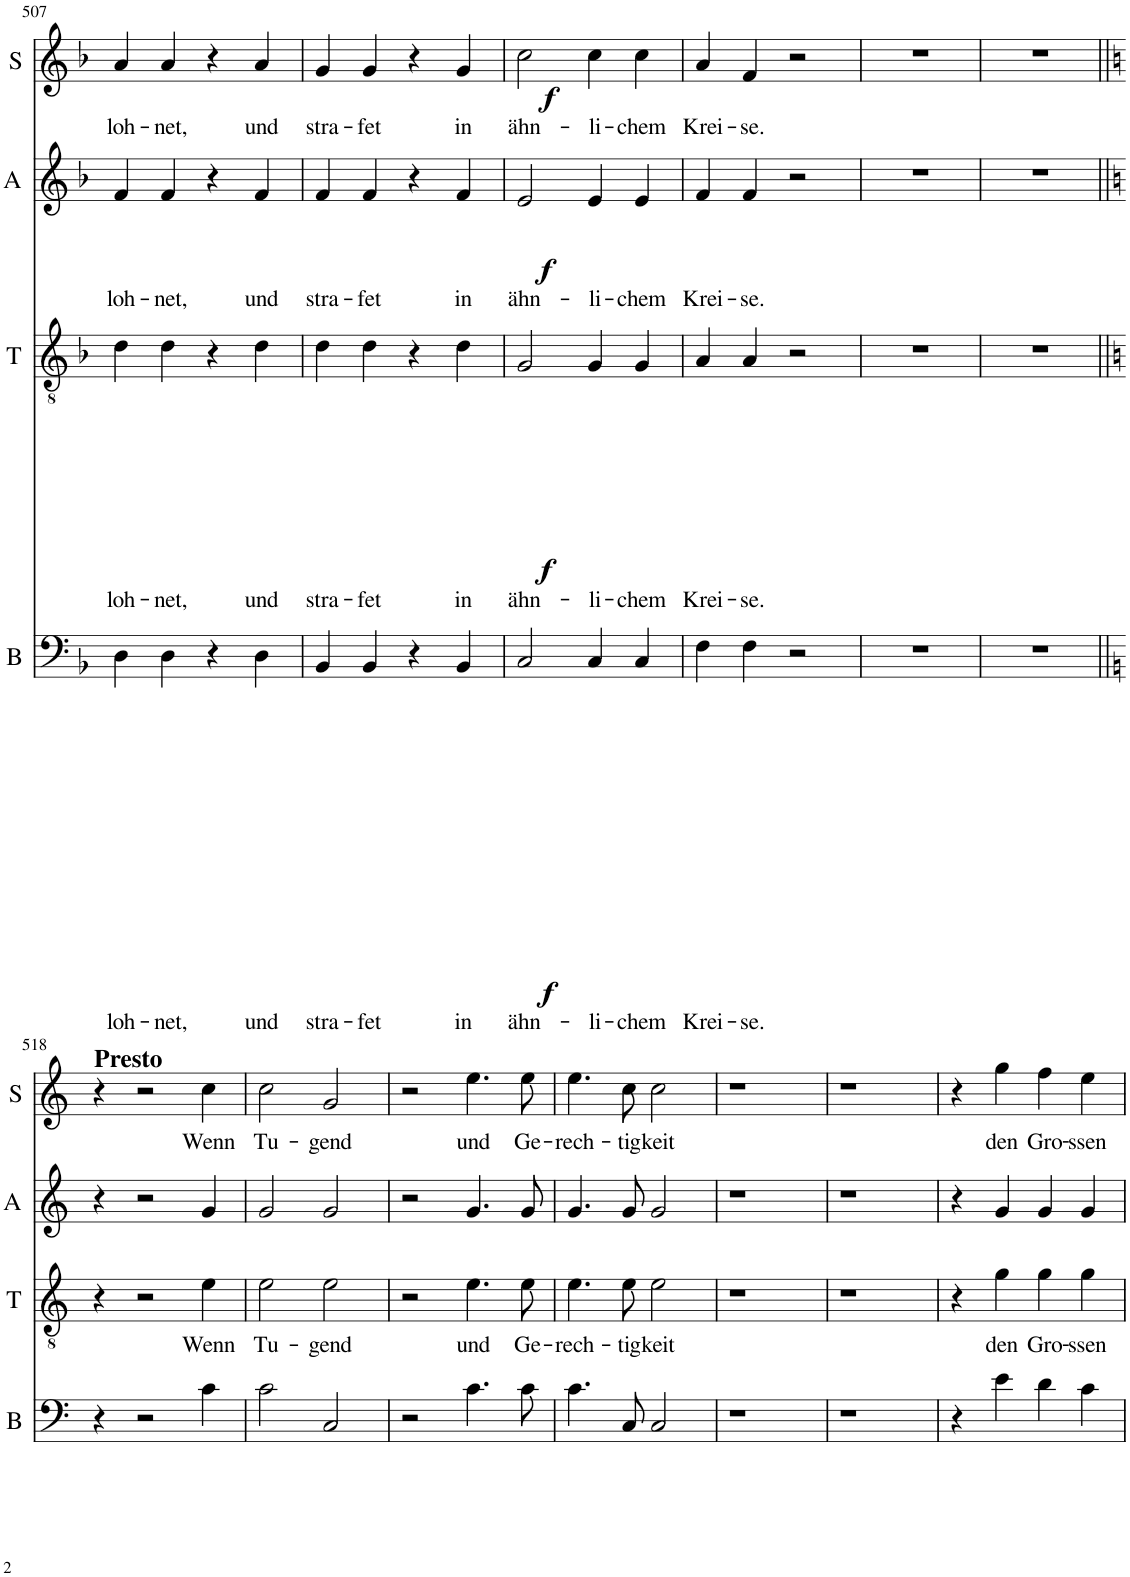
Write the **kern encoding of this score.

**kern	**text	**dynam	**kern	**text	**dynam	**kern	**text	**dynam	**kern	**text	**dynam
*part4	*part4	*part4	*part3	*part3	*part3	*part2	*part2	*part2	*part1	*part1	*part1
*staff4	*staff4	*staff4	*staff3	*staff3	*staff3	*staff2	*staff2	*staff2	*staff1	*staff1	*staff1
*I"B	*	*	*I"T	*	*	*I"A	*	*	*I"S	*	*
*I'B	*	*	*I'T	*	*	*I'A	*	*	*I'S	*	*
!!LO:PB:g=z
*clefF4	*	*	*clefGv2	*	*	*clefG2	*	*	*clefG2	*	*
*k[b-]	*	*	*k[b-]	*	*	*k[b-]	*	*	*k[b-]	*	*
*M4/4	*	*	*M4/4	*	*	*M4/4	*	*	*M4/4	*	*
=507	=507	=507	=507	=507	=507	=507	=507	=507	=507	=507	=507
!	!LO:LY:b	!	!	!LO:LY:b	!	!	!LO:LY:b	!	!	!LO:LY:b	!
4D\	loh-	.	4d\	loh-	.	4f/	loh-	.	4a/	loh-	.
!	!LO:LY:b	!	!	!LO:LY:b	!	!	!LO:LY:b	!	!	!LO:LY:b	!
4D\	-net,	.	4d\	-net,	.	4f/	-net,	.	4a/	-net,	.
4r	.	.	4r	.	.	4r	.	.	4r	.	.
!	!LO:LY:b	!	!	!LO:LY:b	!	!	!LO:LY:b	!	!	!LO:LY:b	!
4D\	und	.	4d\	und	.	4f/	und	.	4a/	und	.
=508	=508	=508	=508	=508	=508	=508	=508	=508	=508	=508	=508
!	!LO:LY:b	!	!	!LO:LY:b	!	!	!LO:LY:b	!	!	!LO:LY:b	!
4BB-/	stra-	.	4d\	stra-	.	4f/	stra-	.	4g/	stra-	.
!	!LO:LY:b	!	!	!LO:LY:b	!	!	!LO:LY:b	!	!	!LO:LY:b	!
4BB-/	-fet	.	4d\	-fet	.	4f/	-fet	.	4g/	-fet	.
4r	.	.	4r	.	.	4r	.	.	4r	.	.
!	!LO:LY:b	!	!	!LO:LY:b	!	!	!LO:LY:b	!	!	!LO:LY:b	!
4BB-/	in	.	4d\	in	.	4f/	in	.	4g/	in	.
=509	=509	=509	=509	=509	=509	=509	=509	=509	=509	=509	=509
!	!LO:LY:b	!LO:DY:b	!	!LO:LY:b	!LO:DY:b	!	!LO:LY:b	!LO:DY:b	!	!LO:LY:b	!LO:DY:b
2C/	ähn-	f	2G/	ähn-	f	2e/	ähn-	f	2cc\	ähn-	f
!	!LO:LY:b	!	!	!LO:LY:b	!	!	!LO:LY:b	!	!	!LO:LY:b	!
4C/	-li-	.	4G/	-li-	.	4e/	-li-	.	4cc\	-li-	.
!	!LO:LY:b	!	!	!LO:LY:b	!	!	!LO:LY:b	!	!	!LO:LY:b	!
4C/	-chem	.	4G/	-chem	.	4e/	-chem	.	4cc\	-chem	.
=510	=510	=510	=510	=510	=510	=510	=510	=510	=510	=510	=510
!	!LO:LY:b	!	!	!LO:LY:b	!	!	!LO:LY:b	!	!	!LO:LY:b	!
4F\	Krei-	.	4A/	Krei-	.	4f/	Krei-	.	4a/	Krei-	.
!	!LO:LY:b	!	!	!LO:LY:b	!	!	!LO:LY:b	!	!	!LO:LY:b	!
4F\	-se.	.	4A/	-se.	.	4f/	-se.	.	4f/	-se.	.
2r	.	.	2r	.	.	2r	.	.	2r	.	.
=511	=511	=511	=511	=511	=511	=511	=511	=511	=511	=511	=511
1r	.	.	1r	.	.	1r	.	.	1r	.	.
=512	=512	=512	=512	=512	=512	=512	=512	=512	=512	=512	=512
1r	.	.	1r	.	.	1r	.	.	1r	.	.
!!LO:LB:g=z
=518||	=518||	=518||	=518||	=518||	=518||	=518||	=518||	=518||	=518||	=518||	=518||
*k[]	*	*	*k[]	*	*	*k[]	*	*	*k[]	*	*
!	!	!	!	!	!	!	!	!	!LO:TX:a:B:t=Presto	!	!
4r	.	.	4r	.	.	4r	.	.	4r	.	.
2r	.	.	2r	.	.	2r	.	.	2r	.	.
!	!	!	!	!LO:LY:b	!	!	!	!	!	!LO:LY:b	!
4c\	.	.	4e\	Wenn	.	4g/	.	.	4cc\	Wenn	.
=519	=519	=519	=519	=519	=519	=519	=519	=519	=519	=519	=519
!	!	!	!	!LO:LY:b	!	!	!	!	!	!LO:LY:b	!
2c\	.	.	2e\	Tu-	.	2g/	.	.	2cc\	Tu-	.
!	!	!	!	!LO:LY:b	!	!	!	!	!	!LO:LY:b	!
2C/	.	.	2e\	-gend	.	2g/	.	.	2g/	-gend	.
=520	=520	=520	=520	=520	=520	=520	=520	=520	=520	=520	=520
2r	.	.	2r	.	.	2r	.	.	2r	.	.
!	!	!	!	!LO:LY:b	!	!	!	!	!	!LO:LY:b	!
4.c\	.	.	4.e\	und	.	4.g/	.	.	4.ee\	und	.
!	!	!	!	!LO:LY:b	!	!	!	!	!	!LO:LY:b	!
8c\	.	.	8e\	Ge-	.	8g/	.	.	8ee\	Ge-	.
=521	=521	=521	=521	=521	=521	=521	=521	=521	=521	=521	=521
!	!	!	!	!LO:LY:b	!	!	!	!	!	!LO:LY:b	!
4.c\	.	.	4.e\	-rech-	.	4.g/	.	.	4.ee\	-rech-	.
!	!	!	!	!LO:LY:b	!	!	!	!	!	!LO:LY:b	!
8C/	.	.	8e\	-tig-	.	8g/	.	.	8cc\	-tig-	.
!	!	!	!	!LO:LY:b	!	!	!	!	!	!LO:LY:b	!
2C/	.	.	2e\	-keit	.	2g/	.	.	2cc\	-keit	.
=522	=522	=522	=522	=522	=522	=522	=522	=522	=522	=522	=522
1r	.	.	1r	.	.	1r	.	.	1r	.	.
=523	=523	=523	=523	=523	=523	=523	=523	=523	=523	=523	=523
1r	.	.	1r	.	.	1r	.	.	1r	.	.
=524	=524	=524	=524	=524	=524	=524	=524	=524	=524	=524	=524
4r	.	.	4r	.	.	4r	.	.	4r	.	.
!	!	!	!	!LO:LY:b	!	!	!	!	!	!LO:LY:b	!
4e\	.	.	4g\	den	.	4g/	.	.	4gg\	den	.
!	!	!	!	!LO:LY:b	!	!	!	!	!	!LO:LY:b	!
4d\	.	.	4g\	Gro-	.	4g/	.	.	4ff\	Gro-	.
!	!	!	!	!LO:LY:b	!	!	!	!	!	!LO:LY:b	!
4c\	.	.	4g\	-ssen	.	4g/	.	.	4ee\	-ssen	.
=	=	=	=	=	=	=	=	=	=	=	=
*-	*-	*-	*-	*-	*-	*-	*-	*-	*-	*-	*-
